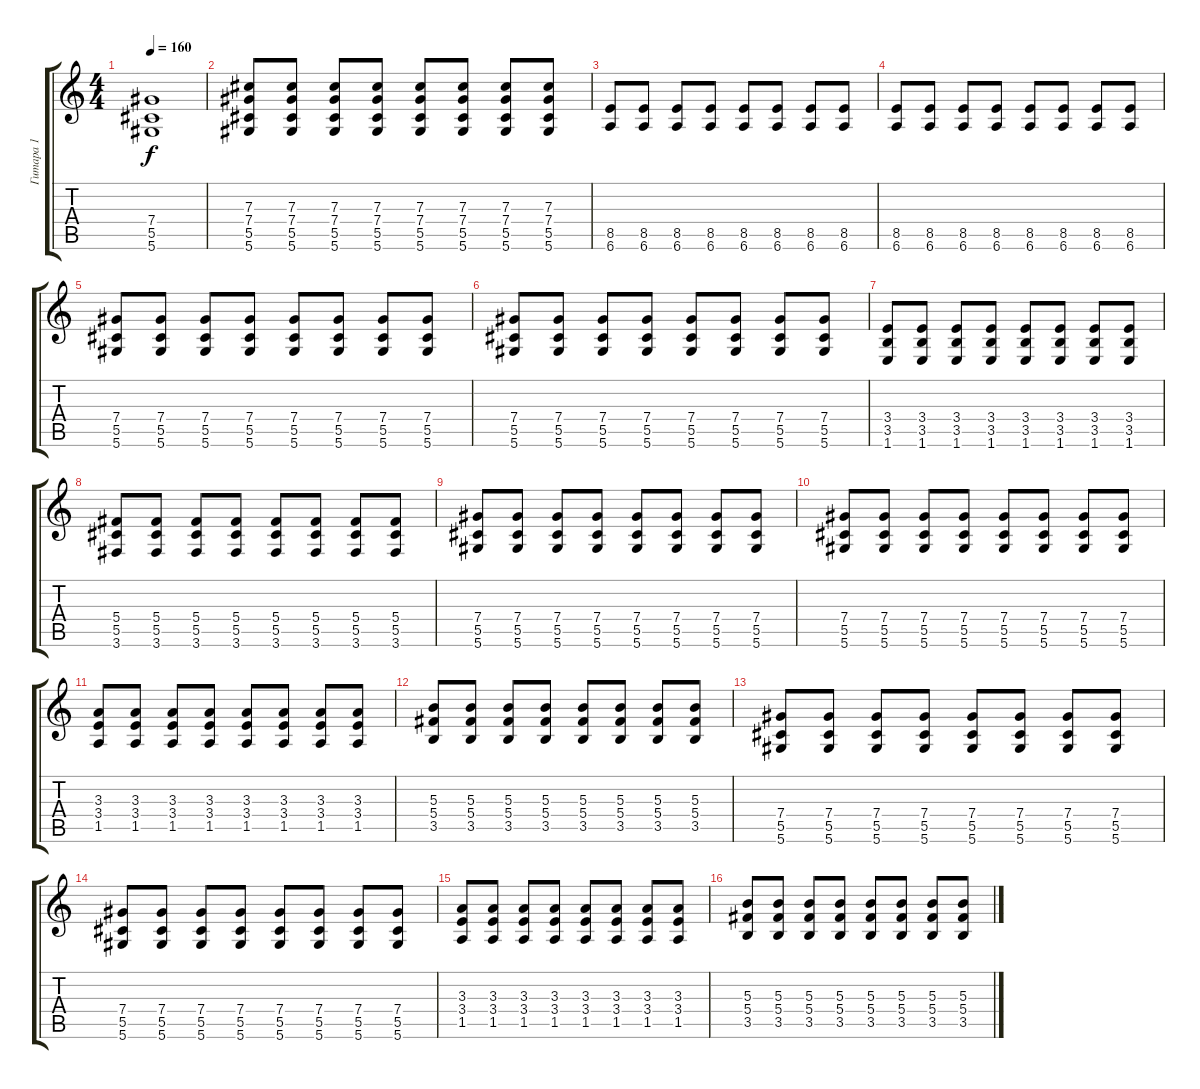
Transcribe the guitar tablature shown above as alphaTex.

\track ("Гитара 1" "Гитара 1") {instrument distortionguitar}
\staff {score tabs}
\tuning (Eb4 Bb3 Gb3 Db3 Ab2 Eb2) {hide}
\ts (4 4)
\tempo 160
\clef g2
\ks c
(7.4 5.5 5.6).1{dy f} |
(7.3 7.4 5.5 5.6).8 (7.3 7.4 5.5 5.6).8 (7.3 7.4 5.5 5.6).8 (7.3 7.4 5.5 5.6).8 (7.3 7.4 5.5 5.6).8 (7.3 7.4 5.5 5.6).8 (7.3 7.4 5.5 5.6).8 (7.3 7.4 5.5 5.6).8 |
(8.5 6.6).8 (8.5 6.6).8 (8.5 6.6).8 (8.5 6.6).8 (8.5 6.6).8 (8.5 6.6).8 (8.5 6.6).8 (8.5 6.6).8 |
(8.5 6.6).8 (8.5 6.6).8 (8.5 6.6).8 (8.5 6.6).8 (8.5 6.6).8 (8.5 6.6).8 (8.5 6.6).8 (8.5 6.6).8 |
(7.4 5.5 5.6).8 (7.4 5.5 5.6).8 (7.4 5.5 5.6).8 (7.4 5.5 5.6).8 (7.4 5.5 5.6).8 (7.4 5.5 5.6).8 (7.4 5.5 5.6).8 (7.4 5.5 5.6).8 |
(7.4 5.5 5.6).8 (7.4 5.5 5.6).8 (7.4 5.5 5.6).8 (7.4 5.5 5.6).8 (7.4 5.5 5.6).8 (7.4 5.5 5.6).8 (7.4 5.5 5.6).8 (7.4 5.5 5.6).8 |
(3.4 3.5 1.6).8 (3.4 3.5 1.6).8 (3.4 3.5 1.6).8 (3.4 3.5 1.6).8 (3.4 3.5 1.6).8 (3.4 3.5 1.6).8 (3.4 3.5 1.6).8 (3.4 3.5 1.6).8 |
(5.4 5.5 3.6).8 (5.4 5.5 3.6).8 (5.4 5.5 3.6).8 (5.4 5.5 3.6).8 (5.4 5.5 3.6).8 (5.4 5.5 3.6).8 (5.4 5.5 3.6).8 (5.4 5.5 3.6).8 |
(7.4 5.5 5.6).8 (7.4 5.5 5.6).8 (7.4 5.5 5.6).8 (7.4 5.5 5.6).8 (7.4 5.5 5.6).8 (7.4 5.5 5.6).8 (7.4 5.5 5.6).8 (7.4 5.5 5.6).8 |
(7.4 5.5 5.6).8 (7.4 5.5 5.6).8 (7.4 5.5 5.6).8 (7.4 5.5 5.6).8 (7.4 5.5 5.6).8 (7.4 5.5 5.6).8 (7.4 5.5 5.6).8 (7.4 5.5 5.6).8 |
(3.3 3.4 1.5).8 (3.3 3.4 1.5).8 (3.3 3.4 1.5).8 (3.3 3.4 1.5).8 (3.3 3.4 1.5).8 (3.3 3.4 1.5).8 (3.3 3.4 1.5).8 (3.3 3.4 1.5).8 |
(5.3 5.4 3.5).8 (5.3 5.4 3.5).8 (5.3 5.4 3.5).8 (5.3 5.4 3.5).8 (5.3 5.4 3.5).8 (5.3 5.4 3.5).8 (5.3 5.4 3.5).8 (5.3 5.4 3.5).8 |
(7.4 5.5 5.6).8 (7.4 5.5 5.6).8 (7.4 5.5 5.6).8 (7.4 5.5 5.6).8 (7.4 5.5 5.6).8 (7.4 5.5 5.6).8 (7.4 5.5 5.6).8 (7.4 5.5 5.6).8 |
(7.4 5.5 5.6).8 (7.4 5.5 5.6).8 (7.4 5.5 5.6).8 (7.4 5.5 5.6).8 (7.4 5.5 5.6).8 (7.4 5.5 5.6).8 (7.4 5.5 5.6).8 (7.4 5.5 5.6).8 |
(3.3 3.4 1.5).8 (3.3 3.4 1.5).8 (3.3 3.4 1.5).8 (3.3 3.4 1.5).8 (3.3 3.4 1.5).8 (3.3 3.4 1.5).8 (3.3 3.4 1.5).8 (3.3 3.4 1.5).8 |
(5.3 5.4 3.5).8 (5.3 5.4 3.5).8 (5.3 5.4 3.5).8 (5.3 5.4 3.5).8 (5.3 5.4 3.5).8 (5.3 5.4 3.5).8 (5.3 5.4 3.5).8 (5.3 5.4 3.5).8
